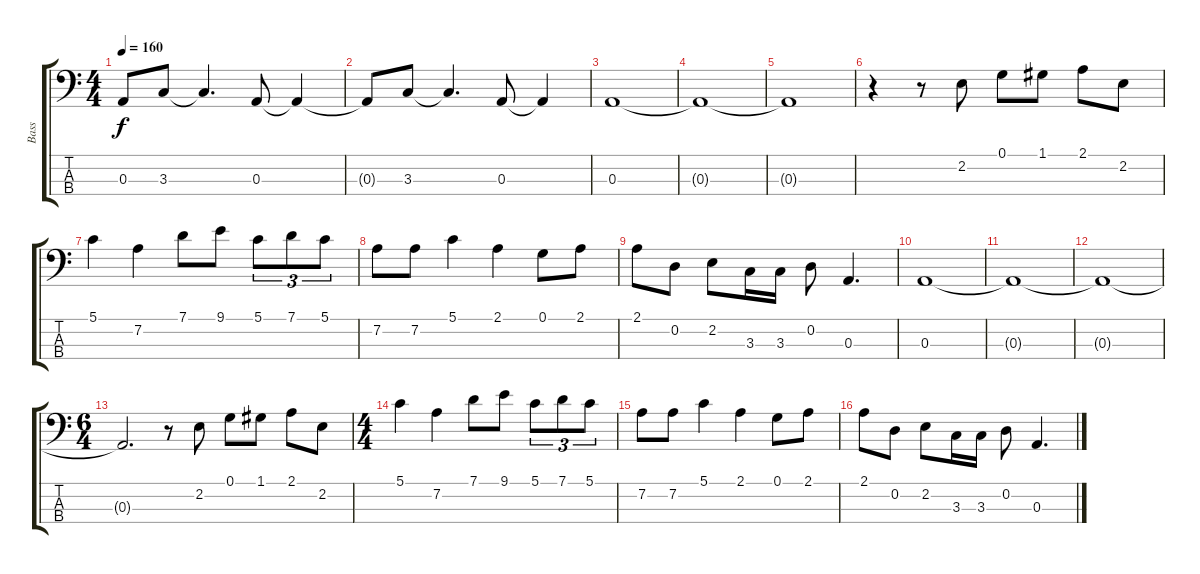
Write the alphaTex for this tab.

\track ("Bass" "Bass") {instrument electricbassfinger}
\staff {score tabs}
\tuning (G2 D2 A1 E1) {hide}
\ts (4 4)
\tempo 160
\clef f4
\ks c
0.3{t}.8{dy f} 3.3.8 3.3{t}.4{d} 0.3.8 0.3{t}.4 |
0.3{t}.8 3.3.8 3.3{t}.4{d} 0.3.8 0.3{t}.4 |
0.3.1 |
0.3{t}.1 |
0.3{t}.1 |
r.4 r.8 2.2.8 0.1.8 1.1.8 2.1.8 2.2.8 |
5.1.4 7.2.4 7.1.8 9.1.8 5.1.8{tu (3 2)} 7.1.8{tu (3 2)} 5.1.8{tu (3 2)} |
7.2.8 7.2.8 5.1.4 2.1.4 0.1.8 2.1.8 |
2.1.8 0.2.8 2.2.8 3.3.16 3.3.16 0.2.8 0.3.4{d} |
0.3.1 |
0.3{t}.1 |
0.3{t}.1 |
\ts (6 4)
0.3{t}.2{d} r.8 2.2.8 0.1.8 1.1.8 2.1.8 2.2.8 |
\ts (4 4)
5.1.4 7.2.4 7.1.8 9.1.8 5.1.8{tu (3 2)} 7.1.8{tu (3 2)} 5.1.8{tu (3 2)} |
7.2.8 7.2.8 5.1.4 2.1.4 0.1.8 2.1.8 |
2.1.8 0.2.8 2.2.8 3.3.16 3.3.16 0.2.8 0.3.4{d}
